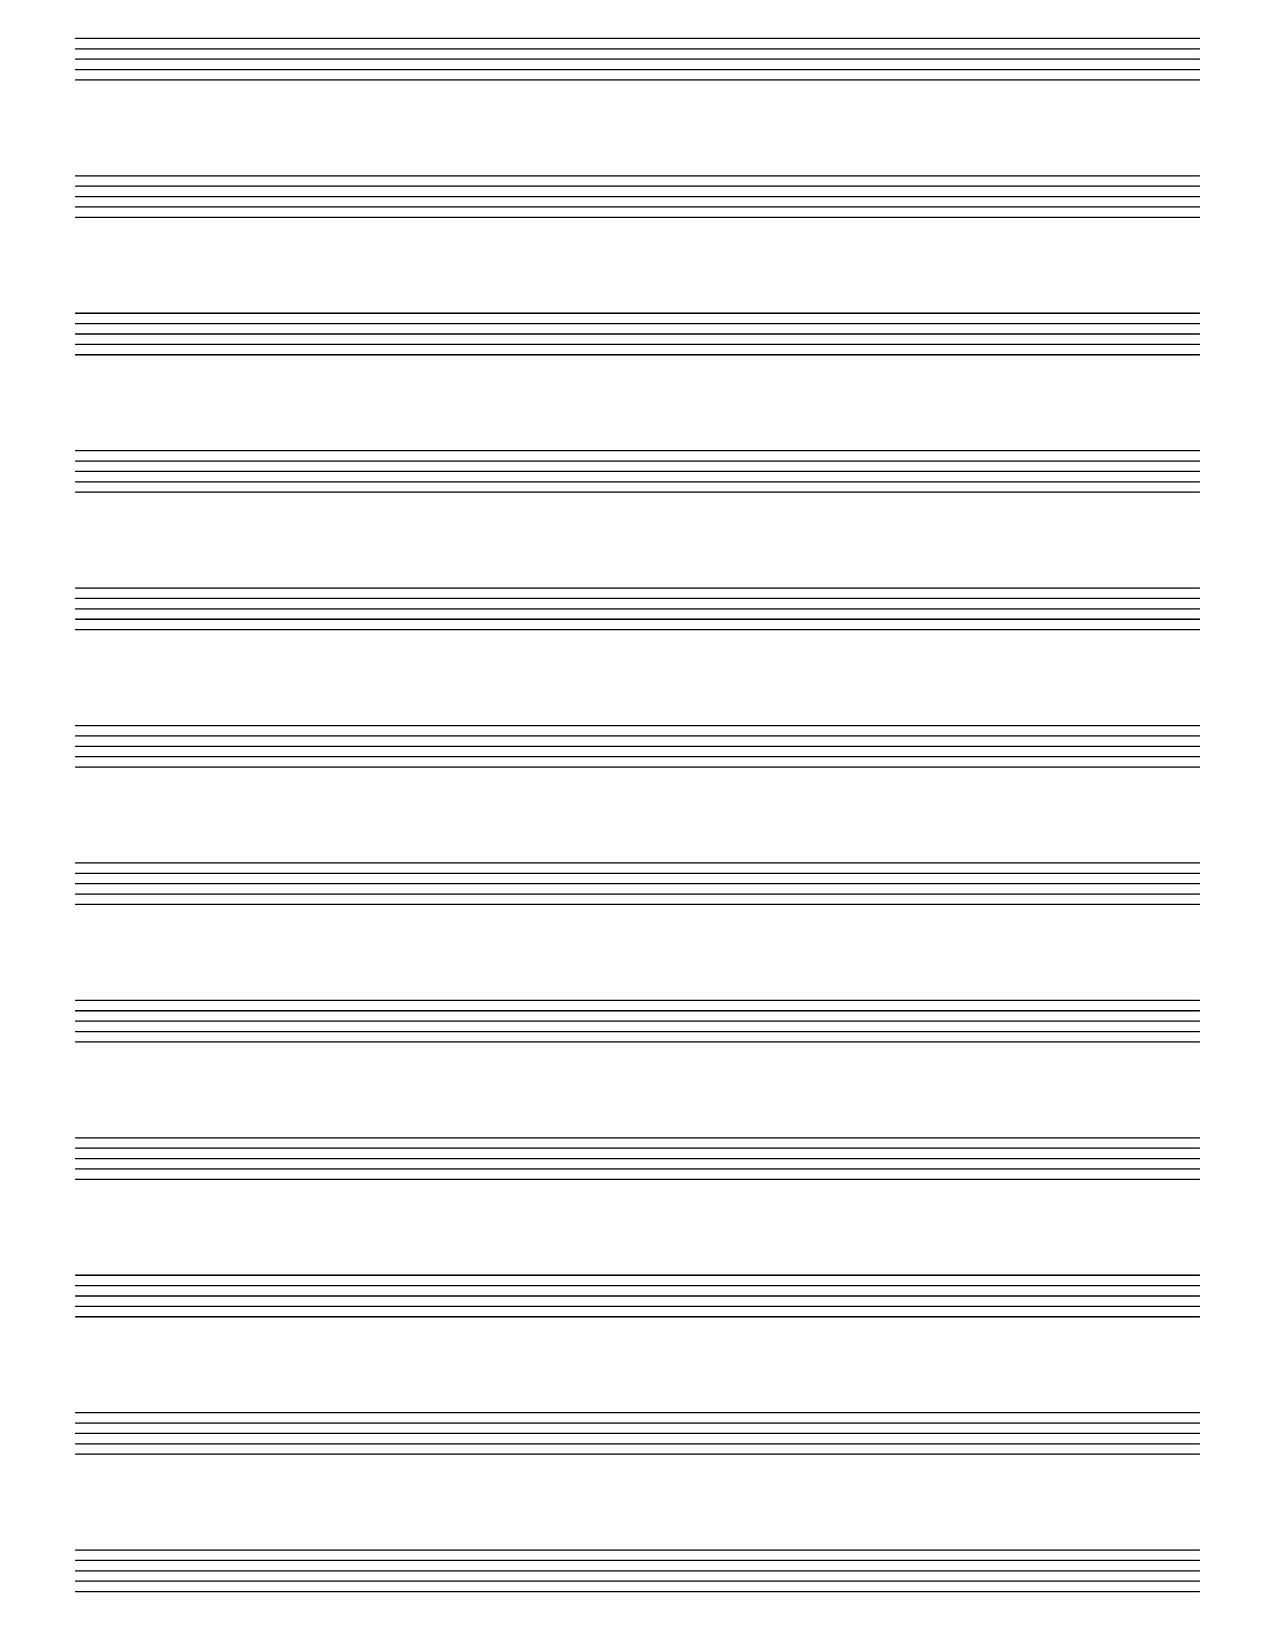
%% DO NOT EDIT this file manually; it is automatically
%% generated from LSR http://lsr.dsi.unimi.it
%% Make any changes in LSR itself, or in Documentation/snippets/new/ ,
%% and then run scripts/auxiliar/makelsr.py
%%
%% This file is in the public domain.
\version "2.12.2"

\header {
  lsrtags = "staff-notation, editorial-annotations, contexts-and-engravers, paper-and-layout"

%% Translation of GIT committish: 91eeed36c877fe625d957437d22081721c8c6345
  texidoces = "
Para crear pentagramas en blanco, genere compases vacíos y después
elimine el grabador de números de compás @code{Bar_number_engraver}
del contexto @code{Score}, y los grabadores de la indicación de compás
@code{Time_signature_engraver}, de la clave @code{Clef_engraver} y de
los compases @code{Bar_engraver} del contexto de @code{Staff}.

"
  doctitlees = "Crear pentagramas en blanco"

  texidoc = "
To create blank staves, generate empty measures then remove the
@code{Bar_number_engraver} from the @code{Score} context, and the
@code{Time_signature_engraver}, @code{Clef_engraver} and
@code{Bar_engraver} from the @code{Staff} context.

"
  doctitle = "Creating blank staves"
} % begin verbatim

#(set-global-staff-size 20)

\score {
  {
    \repeat unfold 12 { s1 \break }
  }
  \layout {
    indent = 0\in
    \context {
      \Staff
      \remove "Time_signature_engraver"
      \remove "Clef_engraver"
      \remove "Bar_engraver"
    }
    \context {
      \Score
      \remove "Bar_number_engraver"
    }
  }
}

\paper {
  #(set-paper-size "letter")
  ragged-last-bottom = ##f
  line-width = 7.5\in
  left-margin = 0.5\in
  bottom-margin = 0.25\in
  top-margin = 0.25\in
}

